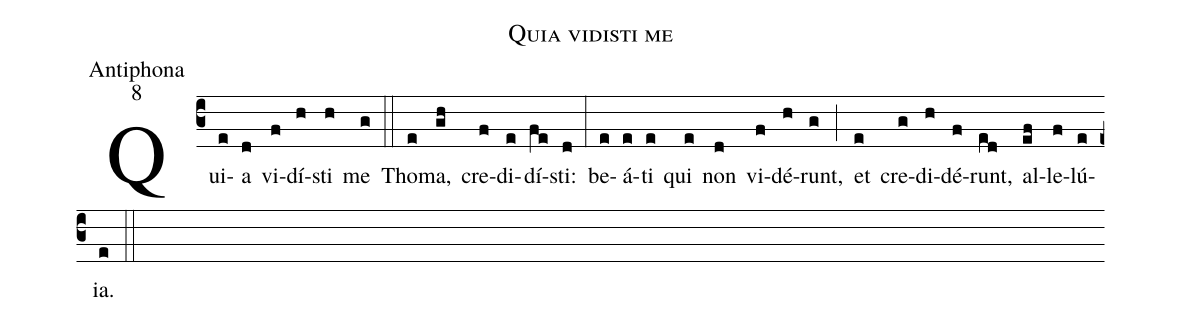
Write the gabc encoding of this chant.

name:Quia vidisti me;
office-part:Antiphona;
mode:8;
%%
(c3) Qui(e)a(d) vi(f)dí(h)sti(h) me(g) (::)
Tho(e)ma,(gh) cre(f)di(e)dí(fe)sti:(d) (:)
be(e)á(e)ti(e) qui(e) non(d) vi(f)dé(h)runt,(g) (;) et(e) cre(g)di(h)dé(f)runt,(ed) al(ef)le(f)lú(e)ia.(e) (::)
